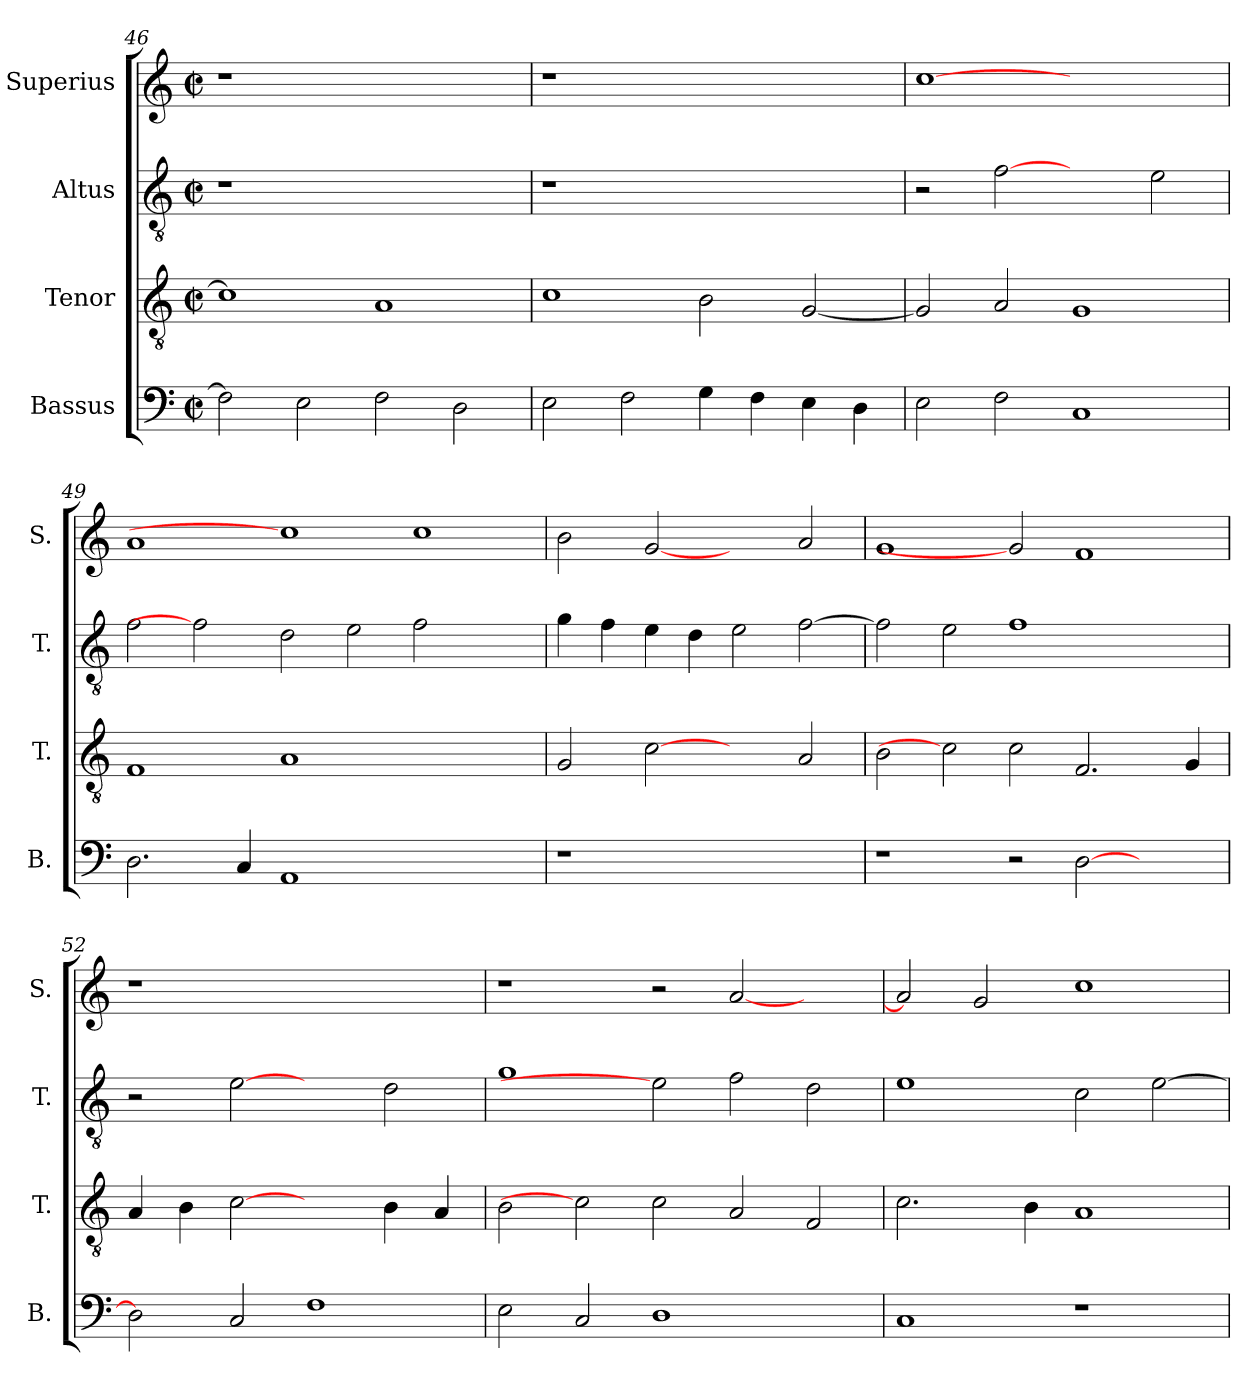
**kern	**kern	**kern	**kern
*part4	*part3	*part2	*part1
*staff4	*staff3	*staff2	*staff1
*I"Bassus	*I"Tenor	*I"Altus	*I"Superius
*I'B.	*I'T.	*I'T.	*I'S.
!!LO:LB:g=z
*clefF4	*clefGv2	*clefGv2	*clefG2
*	*ITrd7c12	*ITrd7c12	*
*k[]	*k[]	*k[]	*k[]
*C:	*C:	*C:	*C:
*M2/2	*M2/2	*M2/2	*M2/2
*met(c|)	*met(c|)	*met(c|)	*met(c|)
=46	=46	=46	=46
!	!	!LO:N:vis=1	!LO:N:vis=1
2Fi\]	1Ci]	1r	1r
2Ei\	.	.	.
2Fi\	1AAi	1ryy	1ryy
2Di\	.	.	.
=47	=47	=47	=47
!	!	!LO:N:vis=1	!LO:N:vis=1
2Ei\	1Ci	1r	1r
2Fi\	.	.	.
4Gi\	2BBi\	1ryy	1ryy
4Fi\	.	.	.
4Ei\	[<2GGi/	.	.
4Di\	.	.	.
=48	=48	=48	=48
2Ei\	2GGi/]	2r	[1cci
2Fi\	2AAi/	[2Fi	.
1Ci	1GGi	2ryy	1ryy
.	.	2Ei\	.
=49	=49	=49	=49
2.Di\	1FFi	2Fi\	1ai
.	.	2Fi]	.
4Ci/	.	.	.
1AAi	1AAi	2Di\	1cci]
.	.	2Ei\	.
1ryy	1ryy	2Fi\	1cci
.	.	2ryy	.
=50	=50	=50	=50
!LO:N:vis=1	!	!	!
1r	2GGi/	4Gi\	2bi\
.	.	4Fi\	.
.	[2Ci	4Ei\	[2gi
.	.	4Di\	.
1ryy	2ryy	2Ei\	2ryy
.	2AAi/	[>2Fi\	2ai/
!!LO:LB:g=z
=51	=51	=51	=51
1r	2BBi\	2Fi\]	1gi
.	2Ci]	2Ei\	.
2r	2Ci\	1Fi	2gi]
[>2Di\	2.FFi/	.	1fi
2ryy	.	2ryy	.
.	4GGi/	.	.
=52	=52	=52	=52
!	!	!	!LO:N:vis=1
2Di\]	4AAi/	2r	1r
.	4BBi\	.	.
2Ci/	[2Ci	[2Ei	.
1Fi	2ryy	2ryy	1ryy
.	4BBi\	2Di\	.
.	4AAi/	.	.
=53	=53	=53	=53
2Ei\	2BBi\	1Gi	1r
2Ci/	2Ci]	.	.
1Di	2Ci\	2Ei]	2r
.	2AAi/	2Fi\	[<2ai/
2ryy	2FFi/	2Di\	2ryy
=54	=54	=54	=54
1Ci	2.Ci\	1Ei	2ai/]
.	.	.	2gi/
.	4BBi\	.	.
1r	1AAi	2Ci\	1cci
.	.	[>2Ei\	.
=	=	=	=
*-	*-	*-	*-
